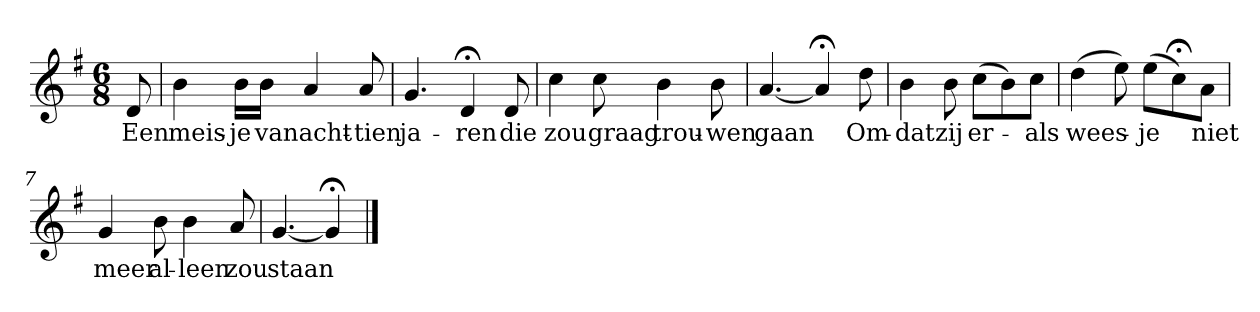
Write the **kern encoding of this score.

**kern	**text
*part1	*part1
*staff1	*staff1
*k[f#]	*
*G:	*
*M6/8	*
*MM120	*
=	=
8d	Een
=1	=1
4b	meis-
16bLL	-je
16bJJ	van
4a	acht-
8a	-tien
=2	=2
4.g	ja-
4d;<	-ren
8d	die
=3	=3
4cc	zou
8cc	graag
4b	trou-
8b	-wen
=4	=4
[4.a	gaan
4a;<]	.
8dd	Om-
=5	=5
4b	-dat
8b	zij
(8ccL	er-
8b)	.
8ccJ	-als
=6	=6
(4dd	wees-
8ee)	.
(8eeL	-je
8cc;<)	.
8aJ	niet
=7	=7
4g	meer
8b	al-
4b	-leen
8a	zou
=8	=8
[4.g	staan
4g;<]	.
==	==
*-	*-
